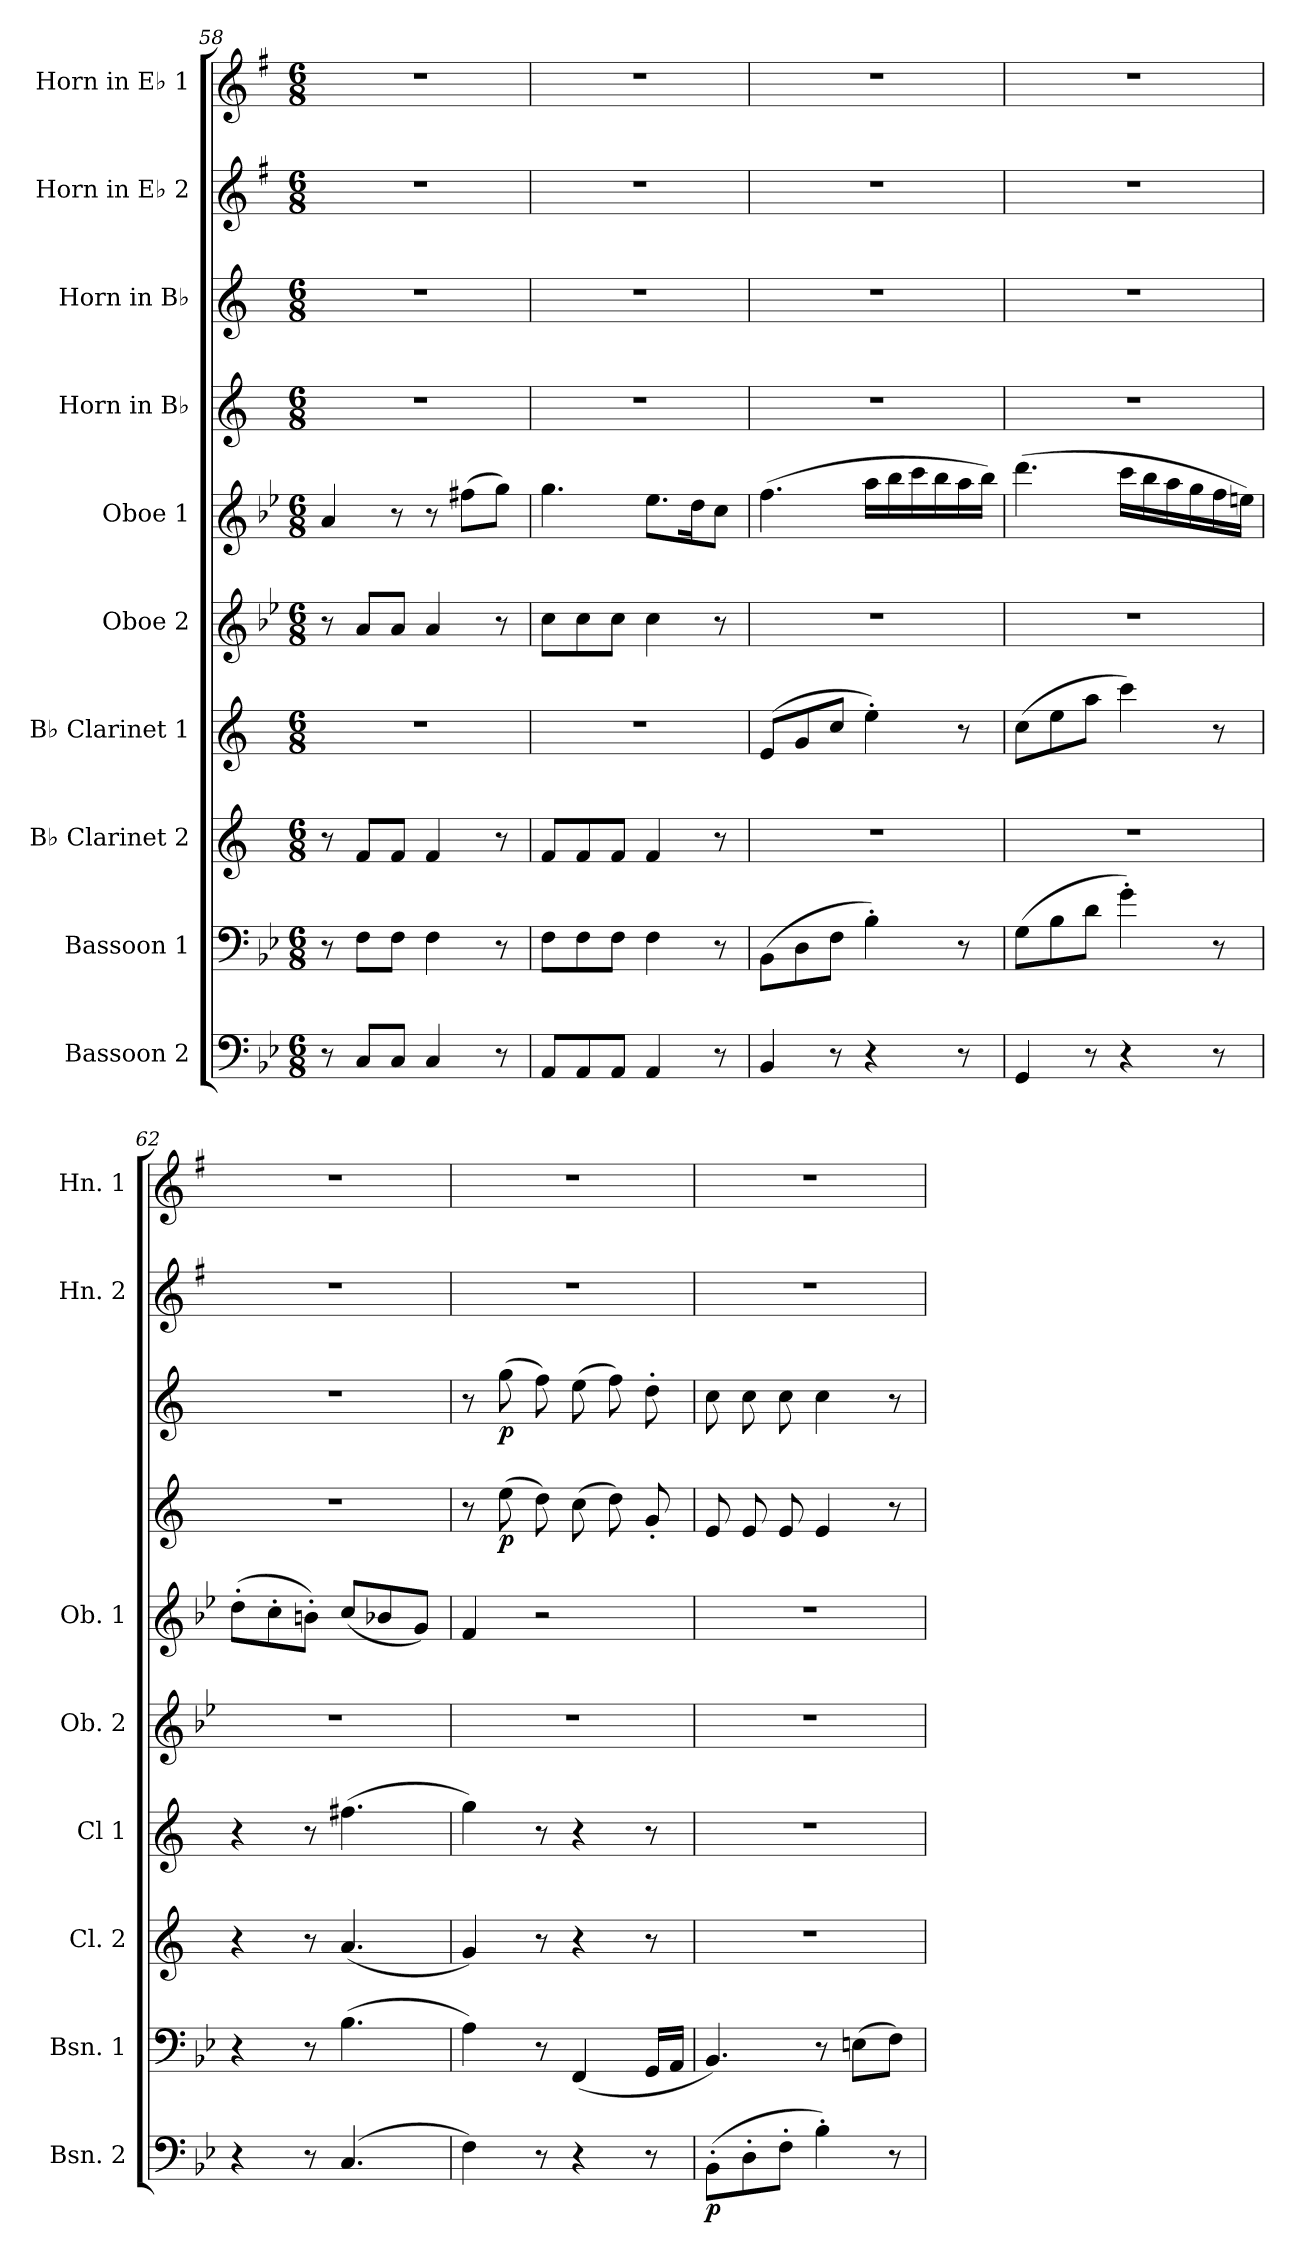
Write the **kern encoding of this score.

**kern	**dynam	**kern	**kern	**kern	**kern	**kern	**kern	**dynam	**kern	**dynam	**kern	**kern
*part10	*part10	*part9	*part8	*part7	*part6	*part5	*part4	*part4	*part3	*part3	*part2	*part1
*staff10	*staff10	*staff9	*staff8	*staff7	*staff6	*staff5	*staff4	*staff4	*staff3	*staff3	*staff2	*staff1
*I"Bassoon 2	*	*I"Bassoon 1	*I"B♭ Clarinet 2	*I"B♭ Clarinet 1	*I"Oboe 2	*I"Oboe 1	*I"Horn in B♭	*	*I"Horn in B♭	*	*I"Horn in E♭ 2	*I"Horn in E♭ 1
*I'Bsn. 2	*	*I'Bsn. 1	*I'Cl. 2	*I'Cl 1	*I'Ob. 2	*I'Ob. 1	*	*	*	*	*I'Hn. 2	*I'Hn. 1
*clefF4	*	*clefF4	*clefG2	*clefG2	*clefG2	*clefG2	*clefG2	*	*clefG2	*	*clefG2	*clefG2
*	*	*	*ITrd1c2	*ITrd1c2	*	*	*ITrd1c2	*	*ITrd1c2	*	*ITrd5c9	*ITrd5c9
*k[b-e-]	*	*k[b-e-]	*k[b-e-]	*k[b-e-]	*k[b-e-]	*k[b-e-]	*k[b-e-]	*	*k[b-e-]	*	*k[b-e-]	*k[b-e-]
*M6/8	*	*M6/8	*M6/8	*M6/8	*M6/8	*M6/8	*M6/8	*	*M6/8	*	*M6/8	*M6/8
=58	=58	=58	=58	=58	=58	=58	=58	=58	=58	=58	=58	=58
8r	.	8r	8r	2.r	8r	4a/	2.r	.	2.r	.	2.r	2.r
8C/L	.	8F\L	8e-/L	.	8a/L	.	.	.	.	.	.	.
8C/J	.	8F\J	8e-/J	.	8a/J	8r	.	.	.	.	.	.
4C/	.	4F\	4e-/	.	4a/	8r	.	.	.	.	.	.
.	.	.	.	.	.	(>8ff#X\L	.	.	.	.	.	.
8r	.	8r	8r	.	8r	8gg\J)	.	.	.	.	.	.
=59	=59	=59	=59	=59	=59	=59	=59	=59	=59	=59	=59	=59
8AA/L	.	8F\L	8e-/L	2.r	8cc\L	4.gg\	2.r	.	2.r	.	2.r	2.r
8AA/	.	8F\	8e-/	.	8cc\	.	.	.	.	.	.	.
8AA/J	.	8F\J	8e-/J	.	8cc\J	.	.	.	.	.	.	.
4AA/	.	4F\	4e-/	.	4cc\	8.ee-\L	.	.	.	.	.	.
.	.	.	.	.	.	16dd\K	.	.	.	.	.	.
8r	.	8r	8r	.	8r	8cc\J	.	.	.	.	.	.
!!LO:PB:g=z
=60	=60	=60	=60	=60	=60	=60	=60	=60	=60	=60	=60	=60
4BB-/	.	(>8BB-\L	2.r	(>8d/L	2.r	(>4.ff\	2.r	.	2.r	.	2.r	2.r
.	.	8D\	.	8f/	.	.	.	.	.	.	.	.
8r	.	8F\J	.	8b-/J	.	.	.	.	.	.	.	.
4r	.	4B-'\)	.	4dd'\)	.	16aa\LL	.	.	.	.	.	.
.	.	.	.	.	.	16bb-\	.	.	.	.	.	.
.	.	.	.	.	.	16ccc\	.	.	.	.	.	.
.	.	.	.	.	.	16bb-\	.	.	.	.	.	.
8r	.	8r	.	8r	.	16aa\	.	.	.	.	.	.
.	.	.	.	.	.	16bb-\JJ)	.	.	.	.	.	.
=61	=61	=61	=61	=61	=61	=61	=61	=61	=61	=61	=61	=61
4GG/	.	(>8G\L	2.r	(>8b-\L	2.r	(>4.ddd\	2.r	.	2.r	.	2.r	2.r
.	.	8B-\	.	8dd\	.	.	.	.	.	.	.	.
8r	.	8d\J	.	8gg\J	.	.	.	.	.	.	.	.
4r	.	4g'\)	.	4bb-\)	.	16ccc\LL	.	.	.	.	.	.
.	.	.	.	.	.	16bb-\	.	.	.	.	.	.
.	.	.	.	.	.	16aa\	.	.	.	.	.	.
.	.	.	.	.	.	16gg\	.	.	.	.	.	.
8r	.	8r	.	8r	.	16ff\	.	.	.	.	.	.
.	.	.	.	.	.	16een\JJ)	.	.	.	.	.	.
=62	=62	=62	=62	=62	=62	=62	=62	=62	=62	=62	=62	=62
4r	.	4r	4r	4r	2.r	(>8dd'\L	2.r	.	2.r	.	2.r	2.r
.	.	.	.	.	.	8cc'\	.	.	.	.	.	.
8r	.	8r	8r	8r	.	8bn'\J)	.	.	.	.	.	.
(<4.C/	.	(>4.B-\	(<4.g/	(>4.een\	.	(<8cc/L	.	.	.	.	.	.
.	.	.	.	.	.	8b-X/	.	.	.	.	.	.
.	.	.	.	.	.	8g/J)	.	.	.	.	.	.
=63	=63	=63	=63	=63	=63	=63	=63	=63	=63	=63	=63	=63
4F\)	.	4A\)	4f/)	4ff\)	2.r	4f/	8r	.	8r	.	2.r	2.r
!	!	!	!	!	!	!	!	!LO:DY:b	!	!LO:DY:b	!	!
.	.	.	.	.	.	.	(>8dd\	p	(>8ff\	p	.	.
8r	.	8r	8r	8r	.	2r	8cc\)	.	8ee-\)	.	.	.
4r	.	(<4FF/	4r	4r	.	.	(>8b-\	.	(>8dd\	.	.	.
.	.	.	.	.	.	.	8cc\)	.	8ee-\)	.	.	.
8r	.	16GG/LL	8r	8r	.	.	8f'/	.	8cc'\	.	.	.
.	.	16AA/JJ	.	.	.	.	.	.	.	.	.	.
=64	=64	=64	=64	=64	=64	=64	=64	=64	=64	=64	=64	=64
!	!LO:DY:b	!	!	!	!	!	!	!	!	!	!	!
(>8BB-'\L	p	4.BB-/)	2.r	2.r	2.r	2.r	8d/	.	8b-\	.	2.r	2.r
8D'\	.	.	.	.	.	.	8d/	.	8b-\	.	.	.
8F'\J	.	.	.	.	.	.	8d/	.	8b-\	.	.	.
4B-'\)	.	8r	.	.	.	.	4d/	.	4b-\	.	.	.
.	.	(>8En\L	.	.	.	.	.	.	.	.	.	.
8r	.	8F\J)	.	.	.	.	8r	.	8r	.	.	.
=	=	=	=	=	=	=	=	=	=	=	=	=
*-	*-	*-	*-	*-	*-	*-	*-	*-	*-	*-	*-	*-
